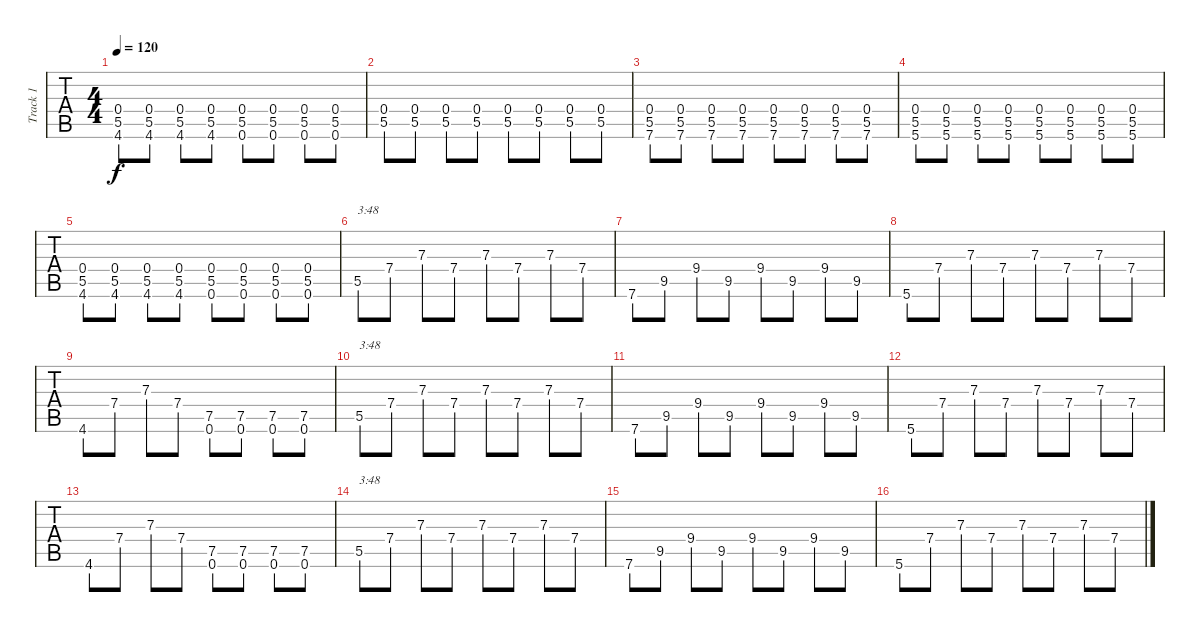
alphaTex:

\track ("Track 1" "Track 1") {instrument acousticguitarsteel}
\staff {tabs}
\tuning (E4 B3 G3 D3 A2 E2) {hide}
\ts (4 4)
\tempo 120
\clef g2
\ks c
(0.4 5.5 4.6).8{dy f} (0.4 5.5 4.6).8 (0.4 5.5 4.6).8 (0.4 5.5 4.6).8 (0.4 5.5 0.6).8 (0.4 5.5 0.6).8 (0.4 5.5 0.6).8 (0.4 5.5 0.6).8 |
(0.4 5.5).8 (0.4 5.5).8 (0.4 5.5).8 (0.4 5.5).8 (0.4 5.5).8 (0.4 5.5).8 (0.4 5.5).8 (0.4 5.5).8 |
(0.4 5.5 7.6).8 (0.4 5.5 7.6).8 (0.4 5.5 7.6).8 (0.4 5.5 7.6).8 (0.4 5.5 7.6).8 (0.4 5.5 7.6).8 (0.4 5.5 7.6).8 (0.4 5.5 7.6).8 |
(0.4 5.5 5.6).8 (0.4 5.5 5.6).8 (0.4 5.5 5.6).8 (0.4 5.5 5.6).8 (0.4 5.5 5.6).8 (0.4 5.5 5.6).8 (0.4 5.5 5.6).8 (0.4 5.5 5.6).8 |
(0.4 5.5 4.6).8 (0.4 5.5 4.6).8 (0.4 5.5 4.6).8 (0.4 5.5 4.6).8 (0.4 5.5 0.6).8 (0.4 5.5 0.6).8 (0.4 5.5 0.6).8 (0.4 5.5 0.6).8 |
5.5.8{txt "3:48"} 7.4.8 7.3.8 7.4.8 7.3.8 7.4.8 7.3.8 7.4.8 |
7.6.8 9.5.8 9.4.8 9.5.8 9.4.8 9.5.8 9.4.8 9.5.8 |
5.6.8 7.4.8 7.3.8 7.4.8 7.3.8 7.4.8 7.3.8 7.4.8 |
4.6.8 7.4.8 7.3.8 7.4.8 (7.5 0.6).8 (7.5 0.6).8 (7.5 0.6).8 (7.5 0.6).8 |
5.5.8{txt "3:48"} 7.4.8 7.3.8 7.4.8 7.3.8 7.4.8 7.3.8 7.4.8 |
7.6.8 9.5.8 9.4.8 9.5.8 9.4.8 9.5.8 9.4.8 9.5.8 |
5.6.8 7.4.8 7.3.8 7.4.8 7.3.8 7.4.8 7.3.8 7.4.8 |
4.6.8 7.4.8 7.3.8 7.4.8 (7.5 0.6).8 (7.5 0.6).8 (7.5 0.6).8 (7.5 0.6).8 |
5.5.8{txt "3:48"} 7.4.8 7.3.8 7.4.8 7.3.8 7.4.8 7.3.8 7.4.8 |
7.6.8 9.5.8 9.4.8 9.5.8 9.4.8 9.5.8 9.4.8 9.5.8 |
5.6.8 7.4.8 7.3.8 7.4.8 7.3.8 7.4.8 7.3.8 7.4.8
